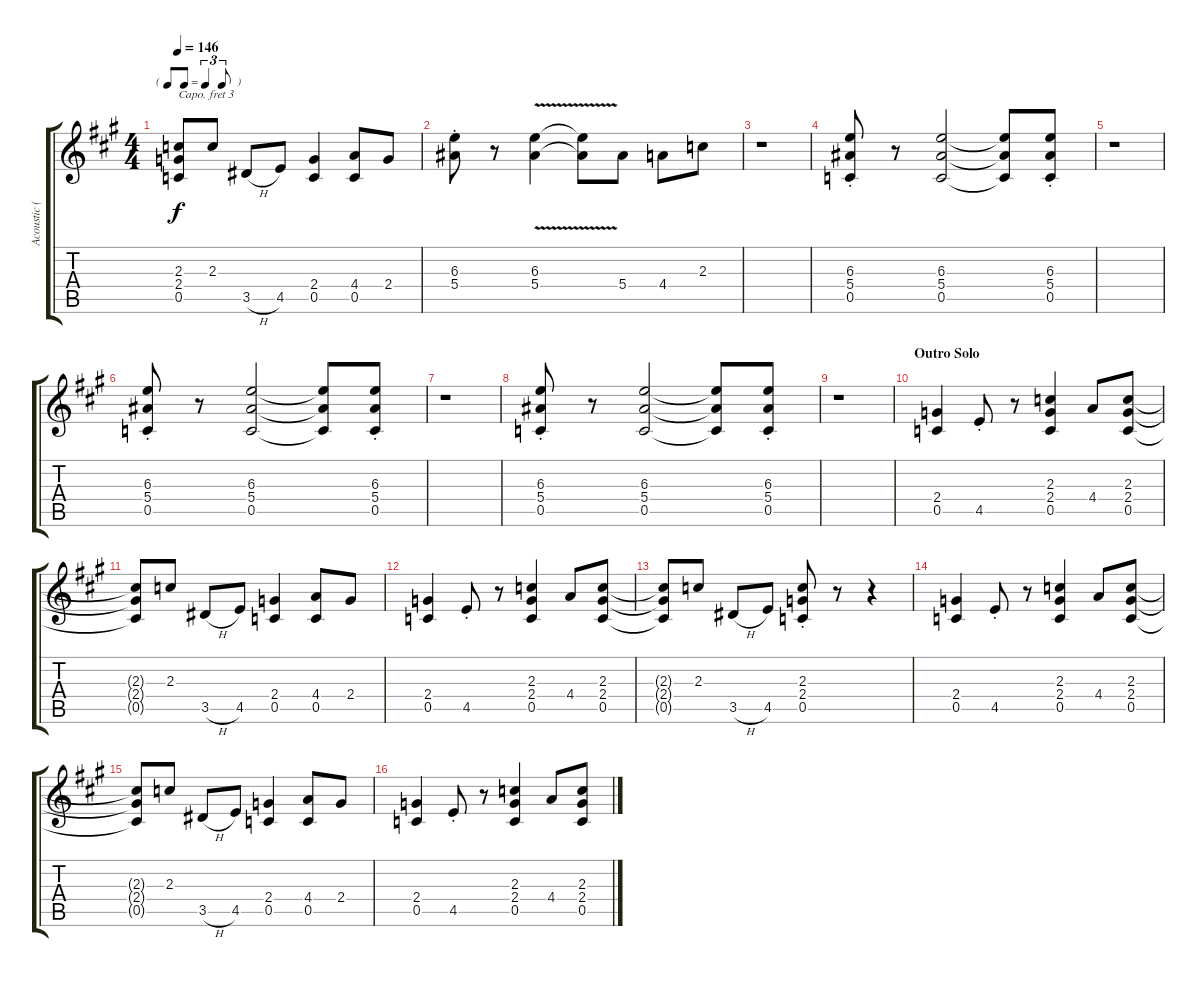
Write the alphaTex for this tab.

\track ("Acoustic (doubled)" "Acoustic (") {instrument acousticguitarsteel}
\staff {score tabs}
\capo 3
\tuning (E4 B3 G3 D3 A2 E2) {hide}
\ts (4 4)
\tf triplet8th
\tempo 146
\clef g2
\ks a
(2.3{t} 2.4{t} 0.5{t}).8{dy f} 2.3.8 3.5{h}.8 4.5.8 (2.4 0.5).4 (4.4 0.5).8 2.4.8 |
(6.3{st} 5.4{st}).8 r.8 (6.3{v} 5.4{v}).4 (6.3{t} 5.4{t}).8 5.4.8 4.4.8 2.3.8 |
r.1 |
(6.3{st} 5.4{st} 0.5{st}).8 r.8 (6.3 5.4 0.5).2 (6.3{t} 5.4{t} 0.5{t}).8 (6.3{st} 5.4{st} 0.5{st}).8 |
r.1 |
(6.3{st} 5.4{st} 0.5{st}).8 r.8 (6.3 5.4 0.5).2 (6.3{t} 5.4{t} 0.5{t}).8 (6.3{st} 5.4{st} 0.5{st}).8 |
r.1 |
(6.3{st} 5.4{st} 0.5{st}).8 r.8 (6.3 5.4 0.5).2 (6.3{t} 5.4{t} 0.5{t}).8 (6.3{st} 5.4{st} 0.5{st}).8 |
r.1 |
\section ("" "Outro Solo")
(2.4 0.5).4 4.5{st}.8 r.8 (2.3 2.4 0.5).4 4.4.8 (2.3 2.4 0.5).8 |
(2.3{t} 2.4{t} 0.5{t}).8 2.3.8 3.5{h}.8 4.5.8 (2.4 0.5).4 (4.4 0.5).8 2.4.8 |
(2.4 0.5).4 4.5{st}.8 r.8 (2.3 2.4 0.5).4 4.4.8 (2.3 2.4 0.5).8 |
(2.3{t} 2.4{t} 0.5{t}).8 2.3.8 3.5{h}.8 4.5.8 (2.3{st} 2.4{st} 0.5{st}).8 r.8 r.4 |
(2.4 0.5).4 4.5{st}.8 r.8 (2.3 2.4 0.5).4 4.4.8 (2.3 2.4 0.5).8 |
(2.3{t} 2.4{t} 0.5{t}).8 2.3.8 3.5{h}.8 4.5.8 (2.4 0.5).4 (4.4 0.5).8 2.4.8 |
(2.4 0.5).4 4.5{st}.8 r.8 (2.3 2.4 0.5).4 4.4.8 (2.3 2.4 0.5).8
